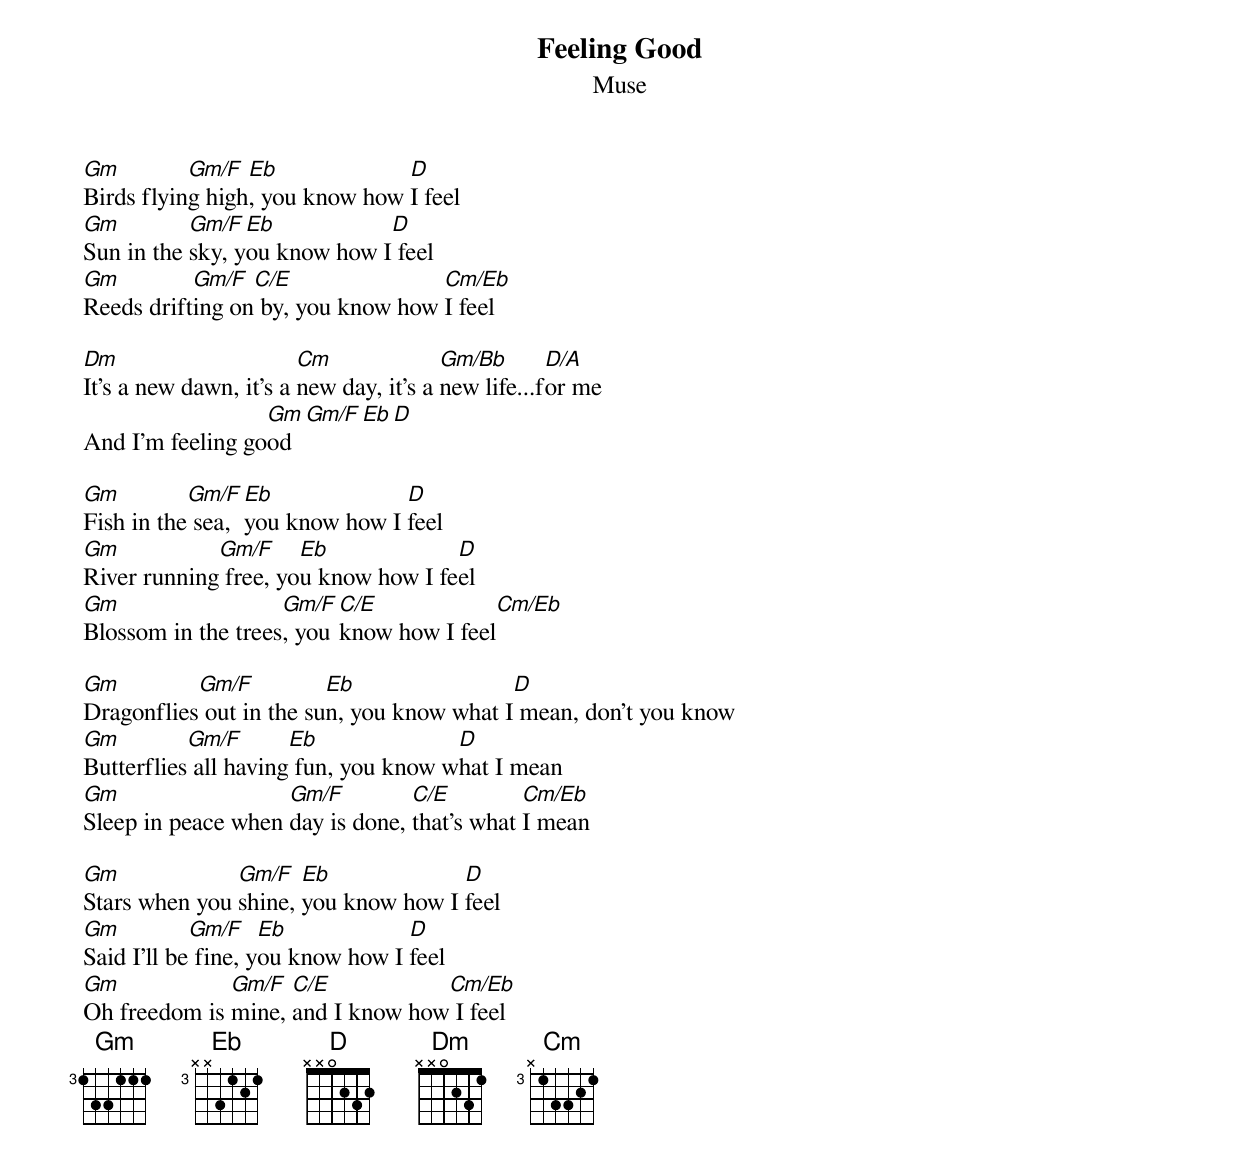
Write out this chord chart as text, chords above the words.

Feeling Good
Muse

Gm         Gm/F  Eb             D
Birds flying high, you know how I feel
Gm         Gm/F  Eb           D
Sun in the sky, you know how I feel
Gm         Gm/F  C/E               Cm/Eb
Reeds drifting on by, you know how I feel

Dm                      Cm              Gm/Bb       D/A
It's a new dawn, it's a new day, it's a new life...for me
                  Gm  Gm/F  Eb  D
And I'm feeling good

Gm         Gm/F  Eb             D
Fish in the sea, you know how I feel
Gm           Gm/F     Eb             D
River running free, you know how I feel
Gm                  Gm/F  C/E            Cm/Eb
Blossom in the trees, you know how I feel

Gm         Gm/F          Eb                D
Dragonflies out in the sun, you know what I mean, don't you know
Gm         Gm/F       Eb              D
Butterflies all having fun, you know what I mean
Gm                  Gm/F         C/E         Cm/Eb
Sleep in peace when day is done, that's what I mean

Gm             Gm/F   Eb             D
Stars when you shine, you know how I feel
Gm          Gm/F    Eb            D
Said I'll be fine, you know how I feel
Gm            Gm/F  C/E           Cm/Eb
Oh freedom is mine, and I know how I feel
